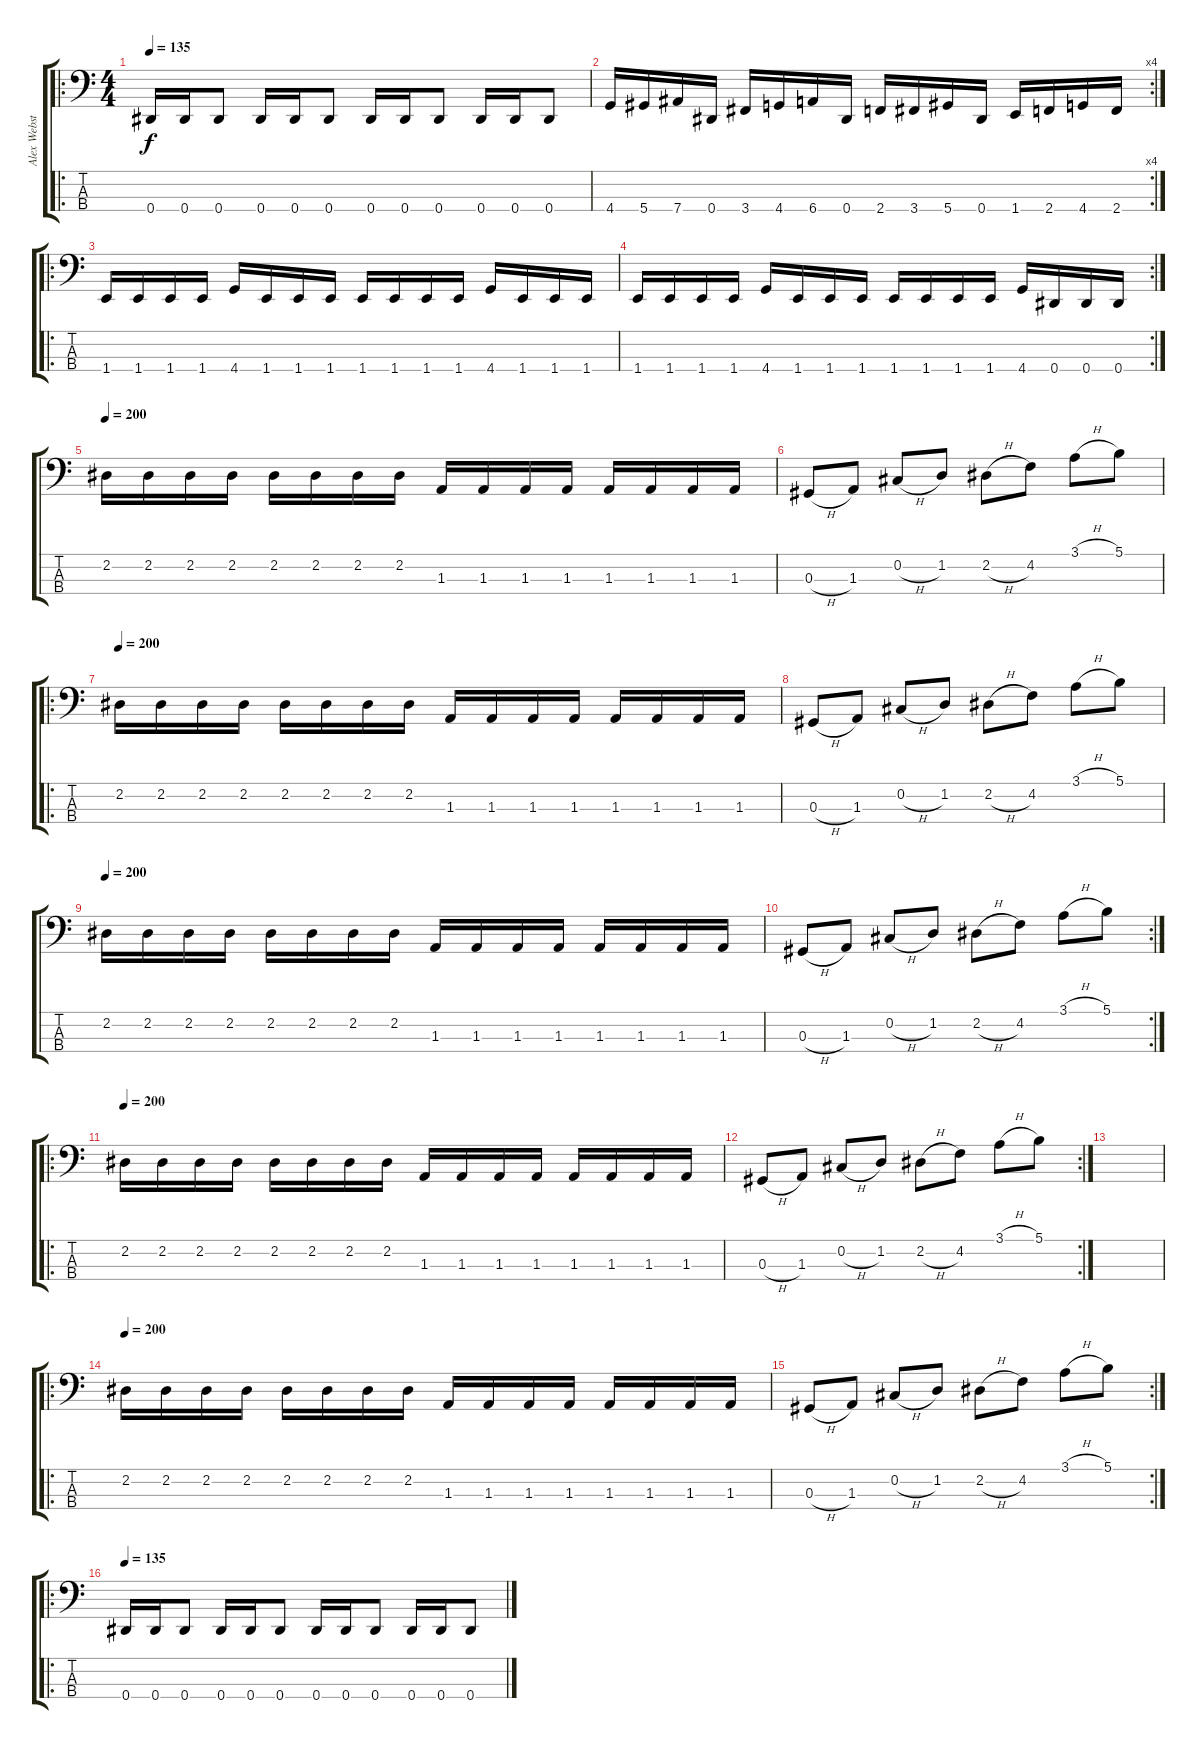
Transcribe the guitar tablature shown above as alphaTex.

\track ("Alex Webster" "Alex Webst") {instrument electricbasspick}
\staff {score tabs}
\tuning (Gb2 Db2 Ab1 Eb1) {hide}
\ro
\ts (4 4)
\tempo 135
\clef f4
\ks c
0.4.16{dy f} 0.4.16 0.4.8 0.4.16 0.4.16 0.4.8 0.4.16 0.4.16 0.4.8 0.4.16 0.4.16 0.4.8 |
\rc 4
4.4.16 5.4.16 7.4.16 0.4.16 3.4.16 4.4.16 6.4.16 0.4.16 2.4.16 3.4.16 5.4.16 0.4.16 1.4.16 2.4.16 4.4.16 2.4.16 |
\ro
1.4.16 1.4.16 1.4.16 1.4.16 4.4.16 1.4.16 1.4.16 1.4.16 1.4.16 1.4.16 1.4.16 1.4.16 4.4.16 1.4.16 1.4.16 1.4.16 |
\rc 2
1.4.16 1.4.16 1.4.16 1.4.16 4.4.16 1.4.16 1.4.16 1.4.16 1.4.16 1.4.16 1.4.16 1.4.16 4.4.16 0.4.16 0.4.16 0.4.16 |
\tempo 200
2.2.16 2.2.16 2.2.16 2.2.16 2.2.16 2.2.16 2.2.16 2.2.16 1.3.16 1.3.16 1.3.16 1.3.16 1.3.16 1.3.16 1.3.16 1.3.16 |
0.3{h}.8 1.3.8 0.2{h}.8 1.2.8 2.2{h}.8 4.2.8 3.1{h}.8 5.1.8 |
\ro
\tempo 200
2.2.16 2.2.16 2.2.16 2.2.16 2.2.16 2.2.16 2.2.16 2.2.16 1.3.16 1.3.16 1.3.16 1.3.16 1.3.16 1.3.16 1.3.16 1.3.16 |
0.3{h}.8 1.3.8 0.2{h}.8 1.2.8 2.2{h}.8 4.2.8 3.1{h}.8 5.1.8 |
\tempo 200
2.2.16 2.2.16 2.2.16 2.2.16 2.2.16 2.2.16 2.2.16 2.2.16 1.3.16 1.3.16 1.3.16 1.3.16 1.3.16 1.3.16 1.3.16 1.3.16 |
\rc 2
0.3{h}.8 1.3.8 0.2{h}.8 1.2.8 2.2{h}.8 4.2.8 3.1{h}.8 5.1.8 |
\ro
\tempo 200
2.2.16 2.2.16 2.2.16 2.2.16 2.2.16 2.2.16 2.2.16 2.2.16 1.3.16 1.3.16 1.3.16 1.3.16 1.3.16 1.3.16 1.3.16 1.3.16 |
\rc 2
0.3{h}.8 1.3.8 0.2{h}.8 1.2.8 2.2{h}.8 4.2.8 3.1{h}.8 5.1.8 |
|
\ro
\tempo 200
2.2.16 2.2.16 2.2.16 2.2.16 2.2.16 2.2.16 2.2.16 2.2.16 1.3.16 1.3.16 1.3.16 1.3.16 1.3.16 1.3.16 1.3.16 1.3.16 |
\rc 2
0.3{h}.8 1.3.8 0.2{h}.8 1.2.8 2.2{h}.8 4.2.8 3.1{h}.8 5.1.8 |
\ro
\tempo 135
0.4.16 0.4.16 0.4.8 0.4.16 0.4.16 0.4.8 0.4.16 0.4.16 0.4.8 0.4.16 0.4.16 0.4.8
